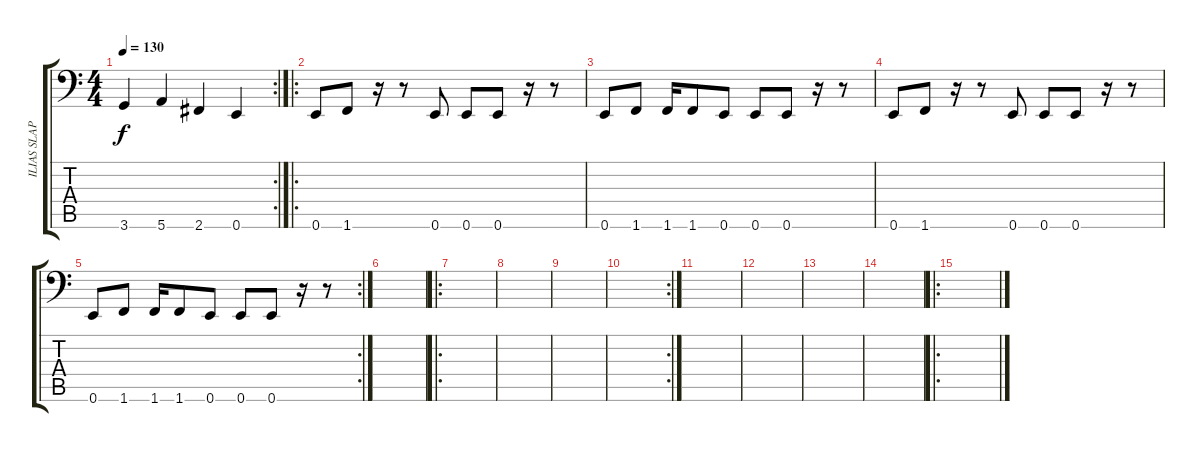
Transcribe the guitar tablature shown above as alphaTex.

\track ("ILIAS SLAP" "ILIAS SLAP") {instrument slapbass1}
\staff {score tabs}
\tuning (E3 B2 G2 D2 A1 E1) {hide}
\rc 2
\ts (4 4)
\tempo 130
\clef f4
\ks c
3.6.4{dy f} 5.6.4 2.6.4 0.6.4 |
\ro
0.6.8 1.6.8 r.16 r.8 0.6.8 0.6.8 0.6.8 r.16 r.8 |
0.6.8 1.6.8 1.6.16 1.6.8 0.6.8 0.6.8 0.6.8 r.16 r.8 |
0.6.8 1.6.8 r.16 r.8 0.6.8 0.6.8 0.6.8 r.16 r.8 |
\rc 2
0.6.8 1.6.8 1.6.16 1.6.8 0.6.8 0.6.8 0.6.8 r.16 r.8 |
|
\ro
|
|
|
\rc 2
|
|
|
|
|
\ro
